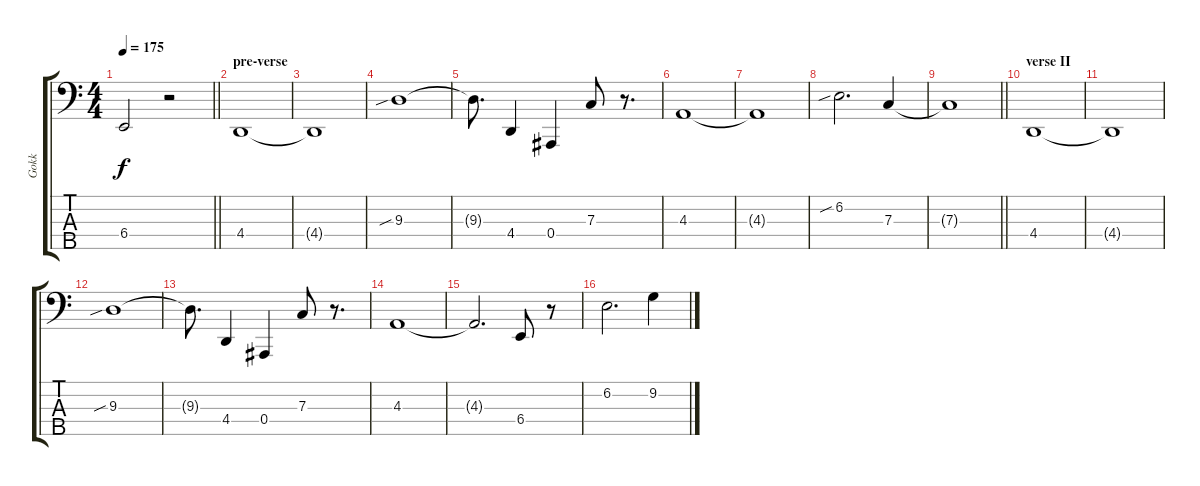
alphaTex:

\track ("Gokk" "Gokk") {instrument electricbassfinger}
\staff {score tabs}
\tuning (Eb2 Bb1 F1 Bb0 G0) {hide}
\ts (4 4)
\tempo 175
\clef f4
\barLineRight lightlight
\ks c
6.4{t}.2{dy f} r.2 |
\section ("" "pre-verse")
4.4.1 |
4.4{t}.1 |
9.3{sib}.1 |
9.3{t}.8{d} 4.4.4 0.4.4 7.3.8 r.8{d} |
4.3.1 |
4.3{t}.1 |
6.2{sib}.2{d} 7.3.4 |
\barLineRight lightlight
7.3{t}.1 |
\section ("" "verse II")
4.4.1 |
4.4{t}.1 |
9.3{sib}.1 |
9.3{t}.8{d} 4.4.4 0.4.4 7.3.8 r.8{d} |
4.3.1 |
4.3{t}.2{d} 6.4.8 r.8 |
6.2.2{d} 9.2.4
